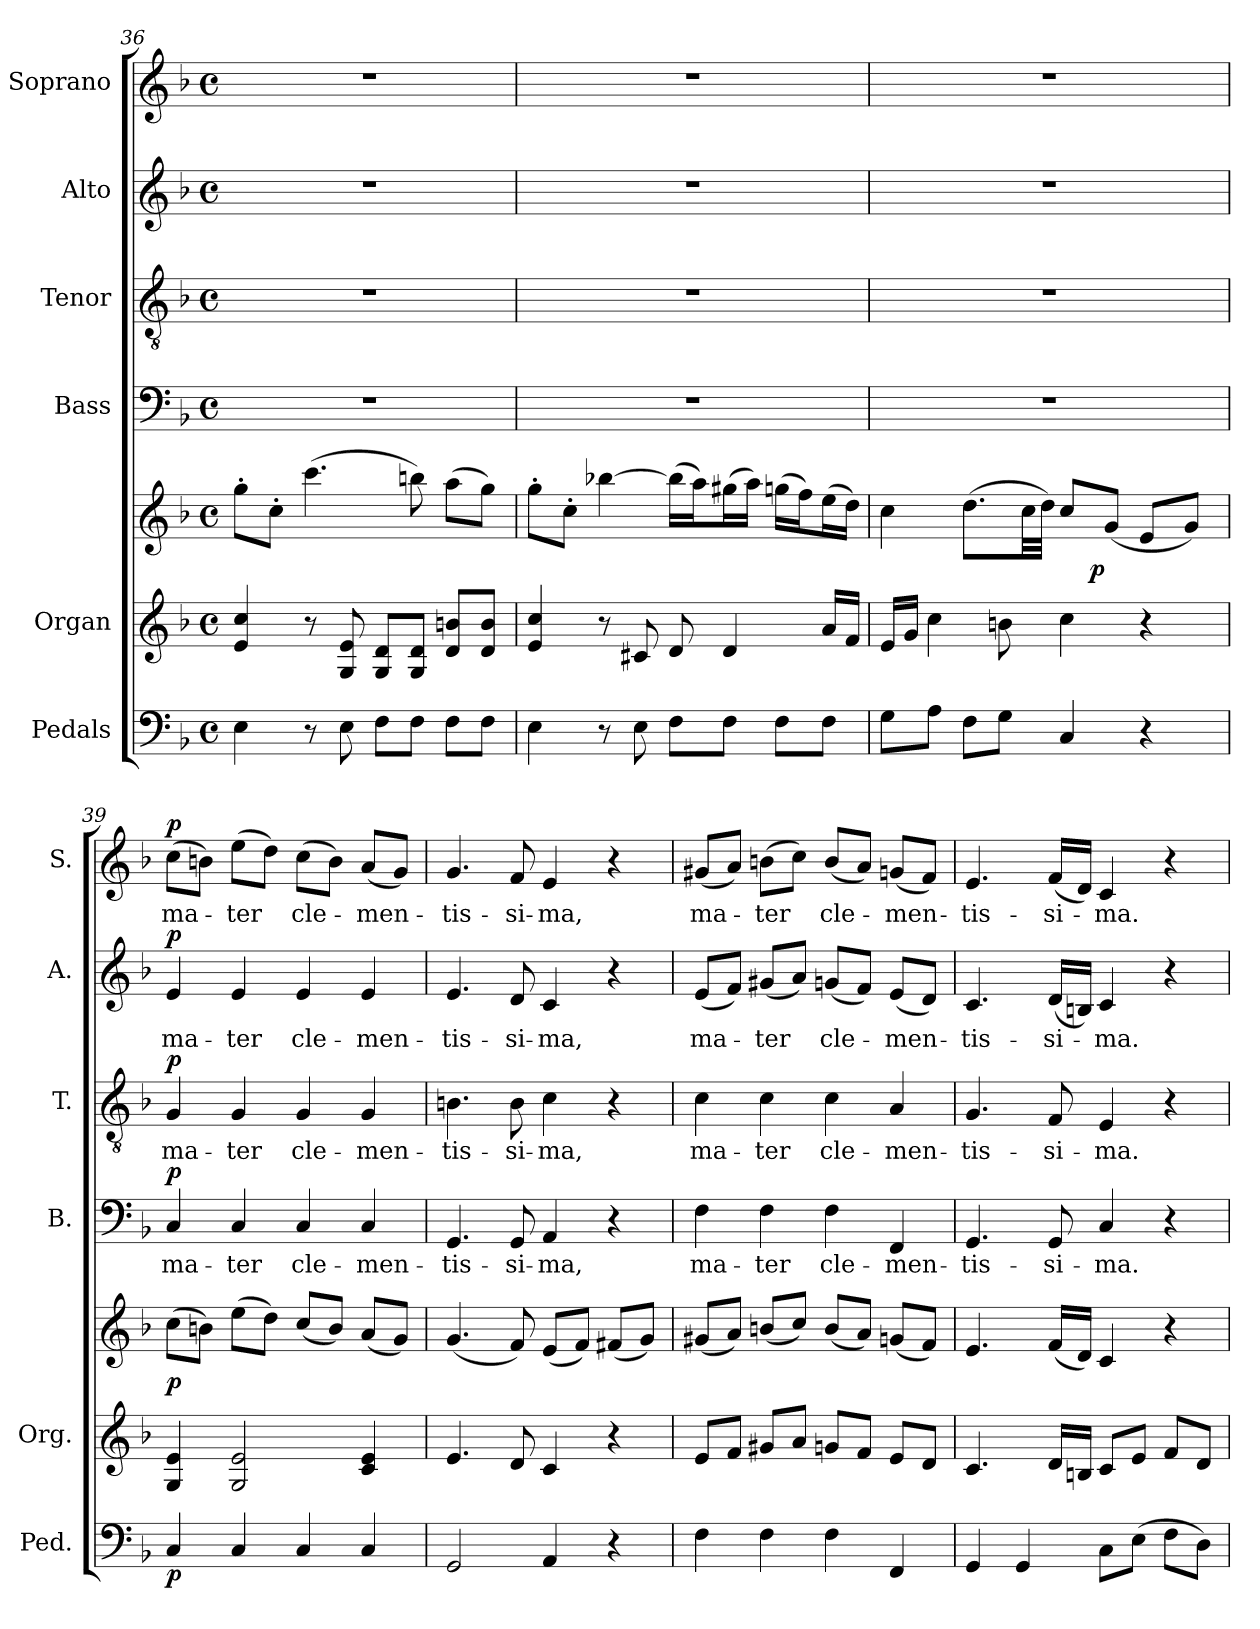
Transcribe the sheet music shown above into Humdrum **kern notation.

**kern	**dynam	**kern	**kern	**dynam	**kern	**text	**dynam	**kern	**text	**dynam	**kern	**text	**dynam	**kern	**text	**dynam
*part6	*part6	*part5	*part5	*part5	*part4	*part4	*part4	*part3	*part3	*part3	*part2	*part2	*part2	*part1	*part1	*part1
*staff7	*staff7	*staff6	*staff5	*staff5/6	*staff4	*staff4	*staff4	*staff3	*staff3	*staff3	*staff2	*staff2	*staff2	*staff1	*staff1	*staff1
*I"Pedals	*	*I"Organ	*	*	*I"Bass	*	*	*I"Tenor	*	*	*I"Alto	*	*	*I"Soprano	*	*
*I'Ped.	*	*I'Org.	*	*	*I'B.	*	*	*I'T.	*	*	*I'A.	*	*	*I'S.	*	*
*clefF4	*	*clefG2	*clefG2	*	*clefF4	*	*	*clefGv2	*	*	*clefG2	*	*	*clefG2	*	*
*	*	*	*	*	*	*	*	*ITrd7c12	*	*	*	*	*	*	*	*
*k[b-]	*	*k[b-]	*k[b-]	*	*k[b-]	*	*	*k[b-]	*	*	*k[b-]	*	*	*k[b-]	*	*
*F:	*	*F:	*F:	*	*F:	*	*	*F:	*	*	*F:	*	*	*F:	*	*
*M4/4	*	*M4/4	*M4/4	*	*M4/4	*	*	*M4/4	*	*	*M4/4	*	*	*M4/4	*	*
*met(c)	*	*met(c)	*met(c)	*	*met(c)	*	*	*met(c)	*	*	*met(c)	*	*	*met(c)	*	*
=36	=36	=36	=36	=36	=36	=36	=36	=36	=36	=36	=36	=36	=36	=36	=36	=36
4Ei\	.	4ei/ 4cci	8gg'i\L	.	1r	.	.	1r	.	.	1r	.	.	1r	.	.
.	.	.	8cc'i\J	.	.	.	.	.	.	.	.	.	.	.	.	.
8r	.	8r	(4.ccci\	.	.	.	.	.	.	.	.	.	.	.	.	.
8Ei\	.	8Gi/ 8ei	.	.	.	.	.	.	.	.	.	.	.	.	.	.
8Fi\L	.	8Gi/ 8di/L	.	.	.	.	.	.	.	.	.	.	.	.	.	.
8Fi\J	.	8Gi/ 8di/J	8bbni\)	.	.	.	.	.	.	.	.	.	.	.	.	.
8Fi\L	.	8di/ 8bni/L	(8aai\L	.	.	.	.	.	.	.	.	.	.	.	.	.
8Fi\J	.	8di/ 8bi/J	8ggi\J)	.	.	.	.	.	.	.	.	.	.	.	.	.
=37	=37	=37	=37	=37	=37	=37	=37	=37	=37	=37	=37	=37	=37	=37	=37	=37
4Ei\	.	4ei/ 4cci	8gg'i\L	.	1r	.	.	1r	.	.	1r	.	.	1r	.	.
.	.	.	8cc'i\J	.	.	.	.	.	.	.	.	.	.	.	.	.
8r	.	8r	[4bb-Xi\	.	.	.	.	.	.	.	.	.	.	.	.	.
8Ei\	.	8c#Xi/	.	.	.	.	.	.	.	.	.	.	.	.	.	.
8Fi\L	.	8di/	(16bb-i\LL]	.	.	.	.	.	.	.	.	.	.	.	.	.
.	.	.	16aai\J)	.	.	.	.	.	.	.	.	.	.	.	.	.
8Fi\J	.	4di/	(16gg#Xi\L	.	.	.	.	.	.	.	.	.	.	.	.	.
.	.	.	16aai\JJ)	.	.	.	.	.	.	.	.	.	.	.	.	.
8Fi\L	.	.	(16ggni\LL	.	.	.	.	.	.	.	.	.	.	.	.	.
.	.	.	16ffi\J)	.	.	.	.	.	.	.	.	.	.	.	.	.
8Fi\J	.	16ai/LL	(16eei\L	.	.	.	.	.	.	.	.	.	.	.	.	.
.	.	16fi/JJ	16ddi\JJ)	.	.	.	.	.	.	.	.	.	.	.	.	.
=38	=38	=38	=38	=38	=38	=38	=38	=38	=38	=38	=38	=38	=38	=38	=38	=38
*	*	*	*^	*	*	*	*	*	*	*	*	*	*	*	*	*
8Gi\L	.	16ei/LL	4cci\	2ryy	.	1r	.	.	1r	.	.	1r	.	.	1r	.	.
.	.	16gi/JJ	.	.	.	.	.	.	.	.	.	.	.	.	.	.	.
8Ai\J	.	4cci\	.	.	.	.	.	.	.	.	.	.	.	.	.	.	.
8Fi\L	.	.	(8.ddi\L	.	.	.	.	.	.	.	.	.	.	.	.	.	.
8Gi\J	.	8bni\	.	.	.	.	.	.	.	.	.	.	.	.	.	.	.
.	.	.	32cci\LL	.	.	.	.	.	.	.	.	.	.	.	.	.	.
.	.	.	32ddi\JJJ)	.	.	.	.	.	.	.	.	.	.	.	.	.	.
4Ci/	.	4cci\	8cci/L	16.ryy	.	.	.	.	.	.	.	.	.	.	.	.	.
.	.	.	.	4ryy	p	.	.	.	.	.	.	.	.	.	.	.	.
.	.	.	(8gi/J	.	.	.	.	.	.	.	.	.	.	.	.	.	.
4r	.	4r	8ei/L	.	.	.	.	.	.	.	.	.	.	.	.	.	.
.	.	.	.	8ryy	.	.	.	.	.	.	.	.	.	.	.	.	.
.	.	.	8gi/J)	.	.	.	.	.	.	.	.	.	.	.	.	.	.
.	.	.	.	32ryy	.	.	.	.	.	.	.	.	.	.	.	.	.
*	*	*	*v	*v	*	*	*	*	*	*	*	*	*	*	*	*	*
!!LO:PB:g=z
=39	=39	=39	=39	=39	=39	=39	=39	=39	=39	=39	=39	=39	=39	=39	=39	=39
*	*	*	*^	*	*	*	*	*	*	*	*	*	*	*	*	*
!	!	!	!	!	!	!	!LO:LY:b:color=#000000	!	!	!	!	!	!	!	!	!	!
*	*	*	*v	*v	*	*	*	*	*	*	*	*	*	*	*	*	*
*	*	*	*^	*	*	*	*	*	*	*	*	*	*	*	*	*
!	!	!	!	!	!	!	!	!	!	!LO:LY:b:color=#000000	!	!	!	!	!	!	!
*	*	*	*v	*v	*	*	*	*	*	*	*	*	*	*	*	*	*
*	*	*	*^	*	*	*	*	*	*	*	*	*	*	*	*	*
!	!	!	!	!	!	!	!	!	!	!	!	!	!LO:LY:b:color=#000000	!	!	!	!
*	*	*	*v	*v	*	*	*	*	*	*	*	*	*	*	*	*	*
*	*	*	*^	*	*	*	*	*	*	*	*	*	*	*	*	*
!	!	!	!	!	!	!	!	!	!	!	!	!	!	!	!	!LO:LY:b:color=#000000	!
*	*	*	*v	*v	*	*	*	*	*	*	*	*	*	*	*	*	*
4Ci/	p	4Gi/ 4ei	(8cci\L	p	4Ci/	ma-	p	4GGi/	ma-	p	4ei/	ma-	p	(8cci\L	ma-	p
.	.	.	8bni\J)	.	.	.	.	.	.	.	.	.	.	8bni\J)	.	.
!	!	!	!	!	!	!LO:LY:b:color=#000000	!	!	!	!	!	!	!	!	!	!
!	!	!	!	!	!	!	!	!	!LO:LY:b:color=#000000	!	!	!	!	!	!	!
!	!	!	!	!	!	!	!	!	!	!	!	!LO:LY:b:color=#000000	!	!	!	!
!	!	!	!	!	!	!	!	!	!	!	!	!	!	!	!LO:LY:b:color=#000000	!
4Ci/	.	2Gi/ 2ei	(8eei\L	.	4Ci/	-ter	.	4GGi/	-ter	.	4ei/	-ter	.	(8eei\L	-ter	.
.	.	.	8ddi\J)	.	.	.	.	.	.	.	.	.	.	8ddi\J)	.	.
!	!	!	!	!	!	!LO:LY:b:color=#000000	!	!	!	!	!	!	!	!	!	!
!	!	!	!	!	!	!	!	!	!LO:LY:b:color=#000000	!	!	!	!	!	!	!
!	!	!	!	!	!	!	!	!	!	!	!	!LO:LY:b:color=#000000	!	!	!	!
!	!	!	!	!	!	!	!	!	!	!	!	!	!	!	!LO:LY:b:color=#000000	!
4Ci/	.	.	(8cci/L	.	4Ci/	cle-	.	4GGi/	cle-	.	4ei/	cle-	.	(8cci\L	cle-	.
.	.	.	8bi/J)	.	.	.	.	.	.	.	.	.	.	8bi\J)	.	.
!	!	!	!	!	!	!LO:LY:b:color=#000000	!	!	!	!	!	!	!	!	!	!
!	!	!	!	!	!	!	!	!	!LO:LY:b:color=#000000	!	!	!	!	!	!	!
!	!	!	!	!	!	!	!	!	!	!	!	!LO:LY:b:color=#000000	!	!	!	!
!	!	!	!	!	!	!	!	!	!	!	!	!	!	!	!LO:LY:b:color=#000000	!
4Ci/	.	4ci/ 4ei	(8ai/L	.	4Ci/	-men-	.	4GGi/	-men-	.	4ei/	-men-	.	(8ai/L	-men-	.
.	.	.	8gi/J)	.	.	.	.	.	.	.	.	.	.	8gi/J)	.	.
=40	=40	=40	=40	=40	=40	=40	=40	=40	=40	=40	=40	=40	=40	=40	=40	=40
!	!	!	!	!	!	!LO:LY:b:color=#000000	!	!	!	!	!	!	!	!	!	!
!	!	!	!	!	!	!	!	!	!LO:LY:b:color=#000000	!	!	!	!	!	!	!
!	!	!	!	!	!	!	!	!	!	!	!	!LO:LY:b:color=#000000	!	!	!	!
!	!	!	!	!	!	!	!	!	!	!	!	!	!	!	!LO:LY:b:color=#000000	!
2GGi/	.	4.ei/	(4.gi/	.	4.GGi/	-tis-	.	4.BBni\	-tis-	.	4.ei/	-tis-	.	4.gi/	-tis-	.
!	!	!	!	!	!	!LO:LY:b:color=#000000	!	!	!	!	!	!	!	!	!	!
!	!	!	!	!	!	!	!	!	!LO:LY:b:color=#000000	!	!	!	!	!	!	!
!	!	!	!	!	!	!	!	!	!	!	!	!LO:LY:b:color=#000000	!	!	!	!
!	!	!	!	!	!	!	!	!	!	!	!	!	!	!	!LO:LY:b:color=#000000	!
.	.	8di/	8fi/)	.	8GGi/	-si-	.	8BBi\	-si-	.	8di/	-si-	.	8fi/	-si-	.
!	!	!	!	!	!	!LO:LY:b:color=#000000	!	!	!	!	!	!	!	!	!	!
!	!	!	!	!	!	!	!	!	!LO:LY:b:color=#000000	!	!	!	!	!	!	!
!	!	!	!	!	!	!	!	!	!	!	!	!LO:LY:b:color=#000000	!	!	!	!
!	!	!	!	!	!	!	!	!	!	!	!	!	!	!	!LO:LY:b:color=#000000	!
4AAi/	.	4ci/	(8ei/L	.	4AAi/	-ma,	.	4Ci\	-ma,	.	4ci/	-ma,	.	4ei/	-ma,	.
.	.	.	8fi/J)	.	.	.	.	.	.	.	.	.	.	.	.	.
4r	.	4r	(8f#Xi/L	.	4r	.	.	4r	.	.	4r	.	.	4r	.	.
.	.	.	8gi/J)	.	.	.	.	.	.	.	.	.	.	.	.	.
=41	=41	=41	=41	=41	=41	=41	=41	=41	=41	=41	=41	=41	=41	=41	=41	=41
!	!	!	!	!	!	!LO:LY:b:color=#000000	!	!	!	!	!	!	!	!	!	!
!	!	!	!	!	!	!	!	!	!LO:LY:b:color=#000000	!	!	!	!	!	!	!
!	!	!	!	!	!	!	!	!	!	!	!	!LO:LY:b:color=#000000	!	!	!	!
!	!	!	!	!	!	!	!	!	!	!	!	!	!	!	!LO:LY:b:color=#000000	!
4Fi\	.	8ei/L	(8g#Xi/L	.	4Fi\	ma-	.	4Ci\	ma-	.	(8ei/L	ma-	.	(8g#Xi/L	ma-	.
.	.	8fi/J	8ai/J)	.	.	.	.	.	.	.	8fi/J)	.	.	8ai/J)	.	.
!	!	!	!	!	!	!LO:LY:b:color=#000000	!	!	!	!	!	!	!	!	!	!
!	!	!	!	!	!	!	!	!	!LO:LY:b:color=#000000	!	!	!	!	!	!	!
!	!	!	!	!	!	!	!	!	!	!	!	!LO:LY:b:color=#000000	!	!	!	!
!	!	!	!	!	!	!	!	!	!	!	!	!	!	!	!LO:LY:b:color=#000000	!
4Fi\	.	8g#Xi/L	(8bni/L	.	4Fi\	-ter	.	4Ci\	-ter	.	(8g#Xi/L	-ter	.	(8bni\L	-ter	.
.	.	8ai/J	8cci/J)	.	.	.	.	.	.	.	8ai/J)	.	.	8cci\J)	.	.
!	!	!	!	!	!	!LO:LY:b:color=#000000	!	!	!	!	!	!	!	!	!	!
!	!	!	!	!	!	!	!	!	!LO:LY:b:color=#000000	!	!	!	!	!	!	!
!	!	!	!	!	!	!	!	!	!	!	!	!LO:LY:b:color=#000000	!	!	!	!
!	!	!	!	!	!	!	!	!	!	!	!	!	!	!	!LO:LY:b:color=#000000	!
4Fi\	.	8gni/L	(8bi/L	.	4Fi\	cle-	.	4Ci\	cle-	.	(8gni/L	cle-	.	(8bi/L	cle-	.
.	.	8fi/J	8ai/J)	.	.	.	.	.	.	.	8fi/J)	.	.	8ai/J)	.	.
!	!	!	!	!	!	!LO:LY:b:color=#000000	!	!	!	!	!	!	!	!	!	!
!	!	!	!	!	!	!	!	!	!LO:LY:b:color=#000000	!	!	!	!	!	!	!
!	!	!	!	!	!	!	!	!	!	!	!	!LO:LY:b:color=#000000	!	!	!	!
!	!	!	!	!	!	!	!	!	!	!	!	!	!	!	!LO:LY:b:color=#000000	!
4FFi/	.	8ei/L	(8gni/L	.	4FFi/	-men-	.	4AAi/	-men-	.	(8ei/L	-men-	.	(8gni/L	-men-	.
.	.	8di/J	8fi/J)	.	.	.	.	.	.	.	8di/J)	.	.	8fi/J)	.	.
=42	=42	=42	=42	=42	=42	=42	=42	=42	=42	=42	=42	=42	=42	=42	=42	=42
!	!	!	!	!	!	!LO:LY:b:color=#000000	!	!	!	!	!	!	!	!	!	!
!	!	!	!	!	!	!	!	!	!LO:LY:b:color=#000000	!	!	!	!	!	!	!
!	!	!	!	!	!	!	!	!	!	!	!	!LO:LY:b:color=#000000	!	!	!	!
!	!	!	!	!	!	!	!	!	!	!	!	!	!	!	!LO:LY:b:color=#000000	!
4GGi/	.	4.ci/	4.ei/	.	4.GGi/	-tis-	.	4.GGi/	-tis-	.	4.ci/	-tis-	.	4.ei/	-tis-	.
4GGi/	.	.	.	.	.	.	.	.	.	.	.	.	.	.	.	.
!	!	!	!	!	!	!LO:LY:b:color=#000000	!	!	!	!	!	!	!	!	!	!
!	!	!	!	!	!	!	!	!	!LO:LY:b:color=#000000	!	!	!	!	!	!	!
!	!	!	!	!	!	!	!	!	!	!	!	!LO:LY:b:color=#000000	!	!	!	!
!	!	!	!	!	!	!	!	!	!	!	!	!	!	!	!LO:LY:b:color=#000000	!
.	.	16di/LL	(16fi/LL	.	8GGi/	-si-	.	8FFi/	-si-	.	(16di/LL	-si-	.	(16fi/LL	-si-	.
.	.	16Bni/JJ	16di/JJ)	.	.	.	.	.	.	.	16Bni/JJ)	.	.	16di/JJ)	.	.
!	!	!	!	!	!	!LO:LY:b:color=#000000	!	!	!	!	!	!	!	!	!	!
!	!	!	!	!	!	!	!	!	!LO:LY:b:color=#000000	!	!	!	!	!	!	!
!	!	!	!	!	!	!	!	!	!	!	!	!LO:LY:b:color=#000000	!	!	!	!
!	!	!	!	!	!	!	!	!	!	!	!	!	!	!	!LO:LY:b:color=#000000	!
8Ci\L	.	8ci/L	4ci/	.	4Ci/	-ma.	.	4EEi/	-ma.	.	4ci/	-ma.	.	4ci/	-ma.	.
(8Ei\J	.	8ei/J	.	.	.	.	.	.	.	.	.	.	.	.	.	.
8Fi\L	.	8fi/L	4r	.	4r	.	.	4r	.	.	4r	.	.	4r	.	.
8Di\J)	.	8di/J	.	.	.	.	.	.	.	.	.	.	.	.	.	.
=	=	=	=	=	=	=	=	=	=	=	=	=	=	=	=	=
*-	*-	*-	*-	*-	*-	*-	*-	*-	*-	*-	*-	*-	*-	*-	*-	*-
